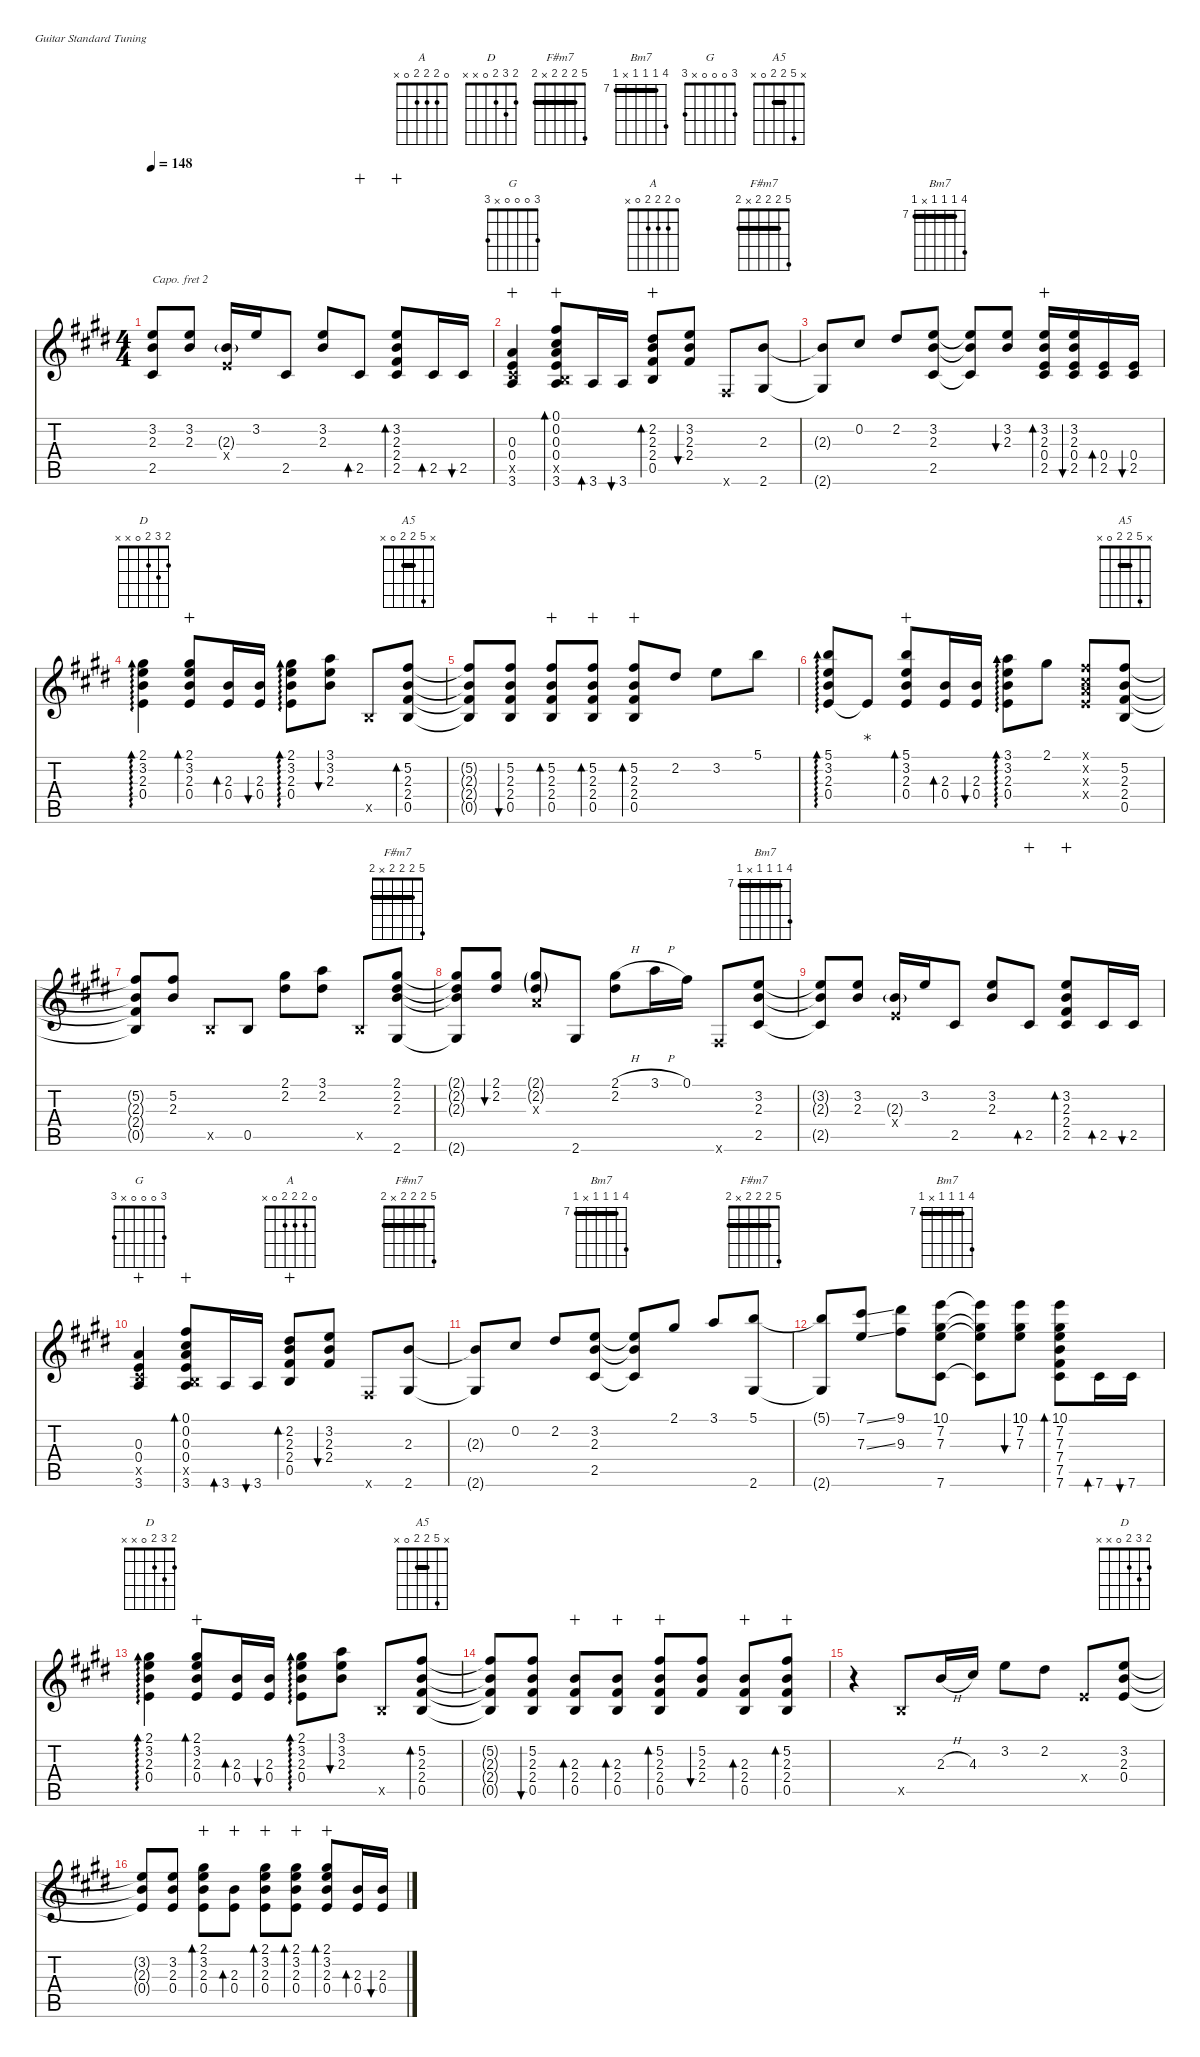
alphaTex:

\defaultSystemsLayout 4
\hideDynamics
\bracketExtendMode nobrackets
\singleTrackTrackNamePolicy hidden
\chordDiagramsInScore
\track ("Steel Guitar" "Steel Guit") {defaultSystemsLayout 4 instrument acousticguitarsteel}
\staff {score tabs}
\capo 2
\tuning (E4 B3 G3 D3 A2 E2)
\chord ("A" 0 2 2 2 0 x) {showfingering false}
\chord ("D" 2 3 2 0 x x) {showfingering false}
\chord ("F#m7" 2 2 2 2 x 2) {showfingering false barre (2 2 2 2)}
\chord ("Bm7" x 3 2 0 2 x) {showfingering false}
\chord ("G" 3 0 0 0 x 3) {showfingering false}
\chord ("Bm7" 10 7 7 7 x 7) {firstfret 7 showfingering false barre (7 7 7)}
\chord ("A5" x 5 2 2 0 x) {showfingering false barre 2}
\chord ("F#m7" 5 2 2 2 x 2) {showfingering false barre (2 2 2)}
\ts (4 4)
\tempo 148
\clef g2
\scale
0.25
\ks e
(3.2{t acc forcenatural} 2.3{t acc forcenatural} 2.5{t acc #}).8{dy mf beam Up} (3.2{acc forcenatural} 2.3{acc forcenatural}).8{beam Up} (2.3{g acc forcenatural} 0.4{x acc forcenatural}).16{beam Up} 3.2{acc forcenatural}.16{beam Up} 2.5{acc #}.8{beam Up} (3.2{acc forcenatural} 2.3{acc forcenatural}).8{beam Up} 2.5{acc #}.8{bd 30 wahc beam Up} (2.5{acc #} 2.4{acc #} 2.3{acc forcenatural} 3.2{acc forcenatural}).8{bd 30 wahc beam Up} 2.5{acc #}.16{bd 30 beam Up} 2.5{acc #}.16{bu 30 beam Up} |
\scale
0.25 (0.3{acc forcenatural} 3.6{acc forcenatural} 0.4{acc forcenatural} 2.5{x acc #}).4{ch "G" wahc beam Up} (0.1{acc #} 3.6{acc forcenatural} 0.4{acc forcenatural} 0.2{acc #} 0.5{x acc forcenatural} 0.3{acc forcenatural}).8{bd 30 wahc beam Up} 3.6{acc forcenatural}.16{bd 30 beam Up} 3.6{acc forcenatural}.16{bu 30 beam Up} (2.2{acc #} 2.3{acc forcenatural} 2.4{acc #} 0.5{acc forcenatural}).8{bd 30 ch "A" wahc beam Up} (3.2{acc forcenatural} 2.3{acc forcenatural} 2.4{acc #}).8{bu 30 beam Up} 0.6{x acc #}.8{beam Up} (2.3{acc forcenatural} 2.6{acc #}).8{ch "F#m7" beam Up} |
\scale
0.25 (2.3{t acc forcenatural} 2.6{t acc #}).8{beam Up} 0.2{acc #}.8{beam Up} 2.2{acc #}.8{beam Up} (3.2{acc forcenatural} 2.5{acc #} 2.3{acc forcenatural}).8{ch "Bm7" beam Up} (3.2{t acc forcenatural} 2.5{t acc #} 2.3{t acc forcenatural}).8{beam Up} (3.2{acc forcenatural} 2.3{acc forcenatural}).8{bu 30 beam Up} (2.5{acc #} 2.3{acc forcenatural} 3.2{acc forcenatural} 0.4{acc forcenatural}).16{bd 30 wahc beam Up} (2.5{acc #} 2.3{acc forcenatural} 3.2{acc forcenatural} 0.4{acc forcenatural}).16{bu 30 beam Up} (2.5{acc #} 0.4{acc forcenatural}).16{bd 30 beam Up} (2.5{acc #} 0.4{acc forcenatural}).16{bu 30 beam Up} |
\scale
0.25 (0.4{acc forcenatural} 2.3{acc forcenatural} 3.2{acc forcenatural} 2.1{acc #}).4{ad 0 ch "D" beam Down} (2.3{acc forcenatural} 3.2{acc forcenatural} 2.1{acc #} 0.4{acc forcenatural}).8{bd 30 wahc beam Up} (0.4{acc forcenatural} 2.3{acc forcenatural}).16{bd 30 beam Up} (0.4{acc forcenatural} 2.3{acc forcenatural}).16{bu 30 beam Up} (0.4{acc forcenatural} 2.3{acc forcenatural} 3.2{acc forcenatural} 2.1{acc #}).8{ad 30 beam Down} (3.1{acc forcenatural} 3.2{acc forcenatural} 2.3{acc forcenatural}).8{bu 30 beam Down} 0.5{x acc forcenatural}.8{beam Up} (5.2{acc #} 0.5{acc forcenatural} 2.4{acc #} 2.3{acc forcenatural}).8{bd 30 ch "A5" beam Up} |
\scale
0.25 (5.2{t acc #} 0.5{t acc forcenatural} 2.4{t acc #} 2.3{t acc forcenatural}).8{beam Up} (5.2{acc #} 2.3{acc forcenatural} 2.4{acc #} 0.5{acc forcenatural}).8{bu 30 beam Up} (5.2{acc #} 2.3{acc forcenatural} 2.4{acc #} 0.5{acc forcenatural}).8{bd 30 wahc beam Up} (5.2{acc #} 2.3{acc forcenatural} 2.4{acc #} 0.5{acc forcenatural}).8{bd 30 wahc beam Up} (5.2{acc #} 2.3{acc forcenatural} 2.4{acc #} 0.5{acc forcenatural}).8{bd 30 wahc beam Up} 2.2{acc #}.8{beam Up} 3.2{acc forcenatural}.8{beam Down} 5.1{acc forcenatural}.8{beam Down} |
\scale
0.25 (0.4{acc forcenatural} 2.3{acc forcenatural} 3.2{acc forcenatural} 5.1{acc forcenatural}).8{ad 0 beam Up} 0.4{t acc forcenatural}.8{glpt beam Up} (5.1{acc forcenatural} 3.2{acc forcenatural} 2.3{acc forcenatural} 0.4{acc forcenatural}).8{bd 30 wahc beam Up} (0.4{acc forcenatural} 2.3{acc forcenatural}).16{bd 30 beam Up} (0.4{acc forcenatural} 2.3{acc forcenatural}).16{bu 30 beam Up} (3.1{acc forcenatural} 3.2{acc forcenatural} 2.3{acc forcenatural} 0.4{acc forcenatural}).8{ad 0 beam Down} 2.1{acc #}.8{beam Down} (0.1{x acc #} 0.2{x acc #} 0.3{x acc forcenatural} 0.4{x acc forcenatural}).8{beam Up} (5.2{acc #} 2.3{acc forcenatural} 0.5{acc forcenatural} 2.4{acc #}).8{ch "A5" beam Up} |
\scale
0.25 (5.2{t acc #} 2.3{t acc forcenatural} 0.5{t acc forcenatural} 2.4{t acc #}).8{beam Up} (5.2{acc #} 2.3{acc forcenatural}).8{beam Up} 0.5{x acc forcenatural}.8{beam Up} 0.5{acc forcenatural}.8{beam Up} (2.1{acc #} 2.2{acc #}).8{beam Down} (3.1{acc forcenatural} 2.2{acc #}).8{beam Down} 0.5{x acc forcenatural}.8{beam Up} (2.6{acc #} 2.1{acc #} 2.2{acc #} 2.3{acc forcenatural}).8{ch "F#m7" beam Up} |
\scale
0.25 (2.6{t acc #} 2.2{t acc #} 2.1{t acc #} 2.3{t acc forcenatural}).8{beam Up} (2.1{acc #} 2.2{acc #}).8{bu 30 beam Up} (2.1{g acc #} 2.2{g acc #} 0.3{x acc forcenatural}).8{beam Up} 2.6{acc #}.8{beam Up} (2.1{h acc #} 2.2{acc #}).8{beam Down} 3.1{h acc forcenatural}.16{beam Down} 0.1{acc #}.16{beam Down} 0.6{x acc #}.8{beam Up} (3.2{acc forcenatural} 2.3{acc forcenatural} 2.5{acc #}).8{ch "Bm7" beam Up} |
\scale
0.25 (3.2{t acc forcenatural} 2.3{t acc forcenatural} 2.5{t acc #}).8{beam Up} (3.2{acc forcenatural} 2.3{acc forcenatural}).8{beam Up} (2.3{g acc forcenatural} 0.4{x acc forcenatural}).16{beam Up} 3.2{acc forcenatural}.16{beam Up} 2.5{acc #}.8{beam Up} (3.2{acc forcenatural} 2.3{acc forcenatural}).8{beam Up} 2.5{acc #}.8{bd 30 wahc beam Up} (2.5{acc #} 2.4{acc #} 2.3{acc forcenatural} 3.2{acc forcenatural}).8{bd 30 wahc beam Up} 2.5{acc #}.16{bd 30 beam Up} 2.5{acc #}.16{bu 30 beam Up} |
\scale
0.25 (0.3{acc forcenatural} 3.6{acc forcenatural} 0.4{acc forcenatural} 2.5{x acc #}).4{ch "G" wahc beam Up} (0.1{acc #} 3.6{acc forcenatural} 0.4{acc forcenatural} 0.2{acc #} 0.5{x acc forcenatural} 0.3{acc forcenatural}).8{bd 30 wahc beam Up} 3.6{acc forcenatural}.16{bd 30 beam Up} 3.6{acc forcenatural}.16{bu 30 beam Up} (2.2{acc #} 2.3{acc forcenatural} 2.4{acc #} 0.5{acc forcenatural}).8{bd 30 ch "A" wahc beam Up} (3.2{acc forcenatural} 2.3{acc forcenatural} 2.4{acc #}).8{bu 30 beam Up} 0.6{x acc #}.8{beam Up} (2.3{acc forcenatural} 2.6{acc #}).8{ch "F#m7" beam Up} |
\scale
0.25 (2.3{t acc forcenatural} 2.6{t acc #}).8{beam Up} 0.2{acc #}.8{beam Up} 2.2{acc #}.8{beam Up} (3.2{acc forcenatural} 2.5{acc #} 2.3{acc forcenatural}).8{ch "Bm7" beam Up} (3.2{t acc forcenatural} 2.5{t acc #} 2.3{t acc forcenatural}).8{beam Up} 2.1{acc #}.8{beam Up} 3.1{acc forcenatural}.8{beam Up} (5.1{acc forcenatural} 2.6{acc #}).8{ch "F#m7" beam Up} |
\scale
0.25 (5.1{t acc forcenatural} 2.6{t acc #}).8{beam Up} (7.1{ss acc #} 7.3{ss acc forcenatural}).8{beam Up} (9.1{acc #} 9.3{acc #}).8{beam Down} (10.1{acc forcenatural} 7.6{acc #} 7.2{acc #} 7.3{acc forcenatural}).8{ch "Bm7" beam Down} (10.1{t acc forcenatural} 7.6{t acc #} 7.2{t acc #} 7.3{t acc forcenatural}).8{beam Down} (10.1{acc forcenatural} 7.2{acc #} 7.3{acc forcenatural}).8{bu 30 beam Down} (7.6{acc #} 7.5{acc #} 7.4{acc forcenatural} 7.3{acc forcenatural} 7.2{acc #} 10.1{acc forcenatural}).8{bd 30 beam Down} 7.6{acc #}.16{bd 30 beam Down} 7.6{acc #}.16{bu 30 beam Down} |
\scale
0.25 (0.4{acc forcenatural} 2.3{acc forcenatural} 3.2{acc forcenatural} 2.1{acc #}).4{ad 0 ch "D" beam Down} (2.3{acc forcenatural} 3.2{acc forcenatural} 2.1{acc #} 0.4{acc forcenatural}).8{bd 30 wahc beam Up} (0.4{acc forcenatural} 2.3{acc forcenatural}).16{bd 30 beam Up} (0.4{acc forcenatural} 2.3{acc forcenatural}).16{bu 30 beam Up} (0.4{acc forcenatural} 2.3{acc forcenatural} 3.2{acc forcenatural} 2.1{acc #}).8{ad 30 beam Down} (3.1{acc forcenatural} 3.2{acc forcenatural} 2.3{acc forcenatural}).8{bu 30 beam Down} 0.5{x acc forcenatural}.8{beam Up} (5.2{acc #} 0.5{acc forcenatural} 2.4{acc #} 2.3{acc forcenatural}).8{bd 30 ch "A5" beam Up} |
\scale
0.25 (5.2{t acc #} 0.5{t acc forcenatural} 2.4{t acc #} 2.3{t acc forcenatural}).8{beam Up} (5.2{acc #} 2.3{acc forcenatural} 2.4{acc #} 0.5{acc forcenatural}).8{bu 30 beam Up} (2.3{acc forcenatural} 2.4{acc #} 0.5{acc forcenatural}).8{bd 30 wahc beam Up} (2.3{acc forcenatural} 2.4{acc #} 0.5{acc forcenatural}).8{bd 30 wahc beam Up} (5.2{acc #} 2.3{acc forcenatural} 2.4{acc #} 0.5{acc forcenatural}).8{bd 30 wahc beam Up} (5.2{acc #} 2.4{acc #} 2.3{acc forcenatural}).8{bu 30 beam Up} (2.3{acc forcenatural} 2.4{acc #} 0.5{acc forcenatural}).8{bd 30 wahc beam Up} (5.2{acc #} 2.3{acc forcenatural} 2.4{acc #} 0.5{acc forcenatural}).8{bd 30 wahc beam Up} |
\scale
0.25 r.4{beam Down} 0.5{x acc forcenatural}.8{beam Up} 2.3{h acc forcenatural}.16{beam Up} 4.3{acc #}.16{beam Up} 3.2{acc forcenatural}.8{beam Down} 2.2{acc #}.8{beam Down} 0.4{x acc forcenatural}.8{beam Up} (0.4{acc forcenatural} 2.3{acc forcenatural} 3.2{acc forcenatural}).8{ch "D" beam Up} |
\scale
0.25 (0.4{t acc forcenatural} 2.3{t acc forcenatural} 3.2{t acc forcenatural}).8{beam Up} (3.2{acc forcenatural} 2.3{acc forcenatural} 0.4{acc forcenatural}).8{beam Up} (2.3{acc forcenatural} 0.4{acc forcenatural} 3.2{acc forcenatural} 2.1{acc #}).8{bd 30 wahc beam Down} (2.3{acc forcenatural} 0.4{acc forcenatural}).8{bd 30 wahc beam Down} (3.2{acc forcenatural} 2.3{acc forcenatural} 0.4{acc forcenatural} 2.1{acc #}).8{bd 30 wahc beam Down} (3.2{acc forcenatural} 2.3{acc forcenatural} 0.4{acc forcenatural} 2.1{acc #}).8{bd 30 wahc beam Down} (3.2{acc forcenatural} 2.3{acc forcenatural} 0.4{acc forcenatural} 2.1{acc #}).8{bd 30 wahc beam Up} (0.4{acc forcenatural} 2.3{acc forcenatural}).16{bd 30 beam Up} (0.4{acc forcenatural} 2.3{acc forcenatural}).16{bu 30 beam Up}
